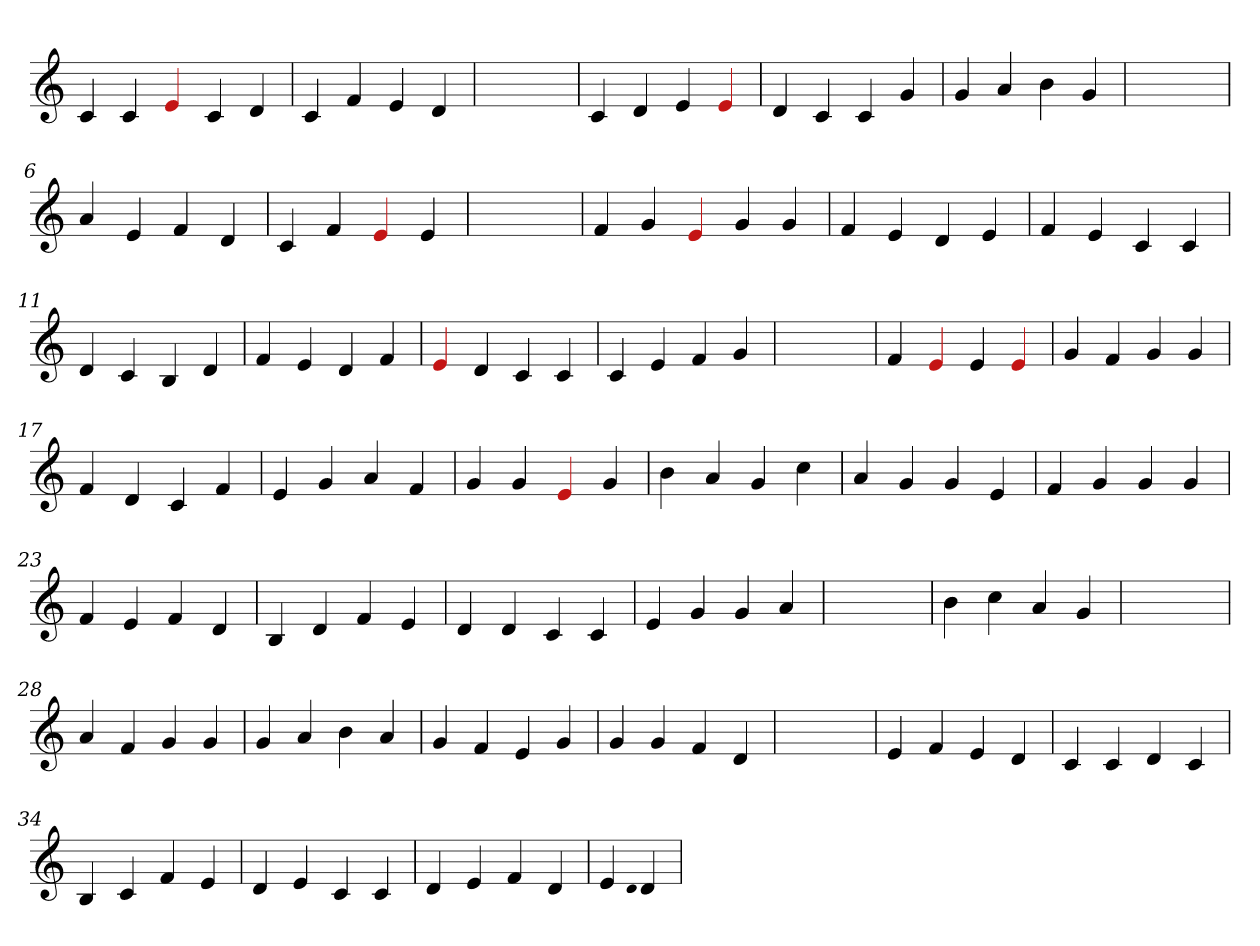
**kern
*part1
*staff1
*clefG2
=1
4c
4c
4Re
4c
4d
=2
4c
4f
4e
4d
=3
1ryy
=3
4c
4d
4e
4Re
=4
4d
4c
4c
4g
=5
4g
4a
4b
4g
=6
1ryy
=6
4a
4e
4f
4d
=7
4c
4f
4Re
4e
=8
1ryy
=8
4f
4g
4Re
4g
4g
=9
4f
4e
4d
4e
=10
4f
4e
4c
4c
=11
4d
4c
4B
4d
=12
4f
4e
4d
4f
=13
4Re
4d
4c
4c
=14
4c
4e
4f
4g
=15
1ryy
=15
4f
4Re
4e
4Re
=16
4g
4f
4g
4g
=17
4f
4d
4c
4f
=18
4e
4g
4a
4f
=19
4g
4g
4Re
4g
=20
4b
4a
4g
4cc
=21
4a
4g
4g
4e
=22
4f
4g
4g
4g
=23
4f
4e
4f
4d
=24
4B
4d
4f
4e
=25
4d
4d
4c
4c
=26
4e
4g
4g
4a
=27
1ryy
=27
4b
4cc
4a
4g
=28
1ryy
=28
4a
4f
4g
4g
=29
4g
4a
4b
4a
=30
4g
4f
4e
4g
=31
4g
4g
4f
4d
=32
1ryy
=32
4e
4f
4e
4d
=33
4c
4c
4d
4c
=34
4B
4c
4f
4e
=35
4d
4e
4c
4c
=36
4d
4e
4f
4d
=37
4e
qqd
4d
=
*-
